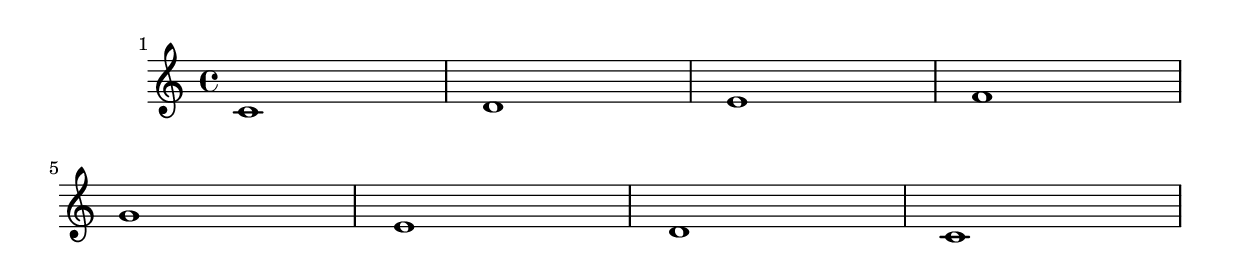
%% DO NOT EDIT this file manually; it is automatically
%% generated from LSR http://lsr.dsi.unimi.it
%% Make any changes in LSR itself, or in Documentation/snippets/new/ ,
%% and then run scripts/auxiliar/makelsr.py
%%
%% This file is in the public domain.
\version "2.12.2"

\header {
  lsrtags = "rhythms"

%% Translation of GIT committish: 91eeed36c877fe625d957437d22081721c8c6345
  texidoces = "

De forma predeterminada se suprime el número del primer compás de una
partitura si es menor o igual a @q{1}.  Al establecer el valor de
@code{barNumberVisibility} a @code{all-bar-numbers-visible}, se puede
imprimir cualquier número de compás para el primer compás y todos los
siguientes.  Observe que, para que esto funcione, se debe insertar una
líinea divisoria vacía antes de la primera nota.

"

  doctitlees = "Imprimir el número de compás en el primer compás"



%% Translation of GIT committish: 0a868be38a775ecb1ef935b079000cebbc64de40
  texidocde = "
Standardmäßig wird die erste Taktzahl einer Partitur nicht gesetzt,
wenn sie weniger oder gleich '1' ist.  Indem man @code{barNumberVisibility}
auf @code{all-bar-numbers-visible} setzt, kann eine beliebige
Taktzahl für den ersten und die folgenden Takte gesetzt werden.
Eine leere Taktlinie muss jedoch vor der ersten Note eingefügt
werden, damit das funktioniert.

"
  doctitlede = "Setzen der Taktnummer für den ersten Takt"



%% Translation of GIT committish: 374d57cf9b68ddf32a95409ce08ba75816900f6b
  texidocfr = "
Par défaut, LilyPond n'affiche pas le premier numéro de mesure s'il est
inférieur à 2. Le fait de définir @code{barNumberVisibility} à
@code{all-bar-numbers-visible} vous permettra d'imprimer n'importe quel
numéro pour la première mesure.  À noter que l'impression d'un numéro
de mesure ne peut intervenir que s'il y a une barre.  Aussi, pour
pouvoir le faire au début d'un morceau, devrez-vous ajouter une barre
vide avant la première note.

"
  doctitlefr = "Afficher le numéro de la première mesure"

  texidoc = "
By default, the first bar number in a score is suppressed if it is less
than or equal to `1'.  By setting @code{barNumberVisibility} to
@code{all-bar-numbers-visible}, any bar number can be printed for the
first measure and all subsequent measures.  Note that an empty bar line
must be inserted before the first note for this to work.

"
  doctitle = "Printing the bar number for the first measure"
} % begin verbatim

\relative c' {
  \set Score.barNumberVisibility = #all-bar-numbers-visible
  \bar ""
  c1 | d | e | f \break
  g1 | e | d | c
}

